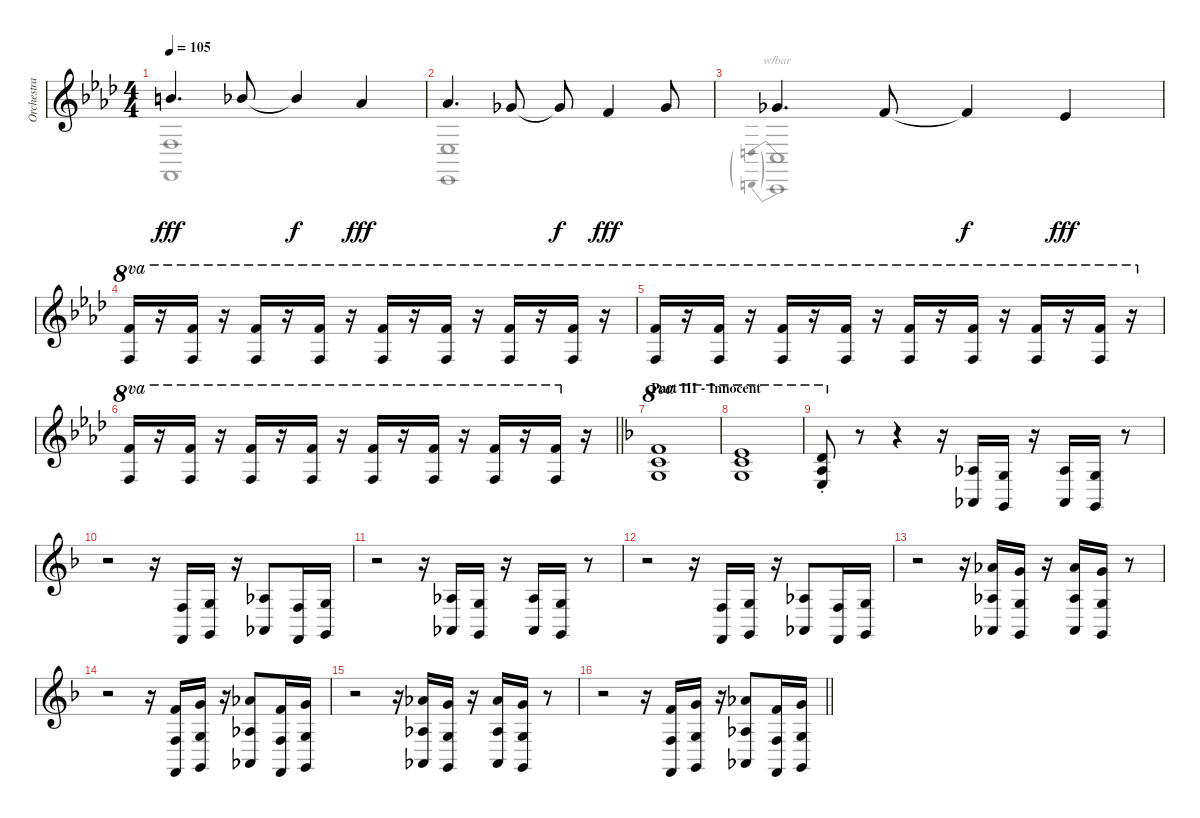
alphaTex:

\track ("Orchestra" "Orchestra") {instrument brasssection}
\staff {score}
\tuning (D4 A3 F3 C3 G2 D2) {hide}
\voice
\ts (4 4)
\tempo 105
\clef g2
\ks fminor
9.1.4{d dy fff} 8.1.8 8.1{t}.4{dy f} 6.1.4{dy fff} |
6.1.4{d} 4.1.8 4.1{t}.8{dy f} 3.1.4{dy fff} 4.1.8 |
4.1.4{d} 3.1.8 3.1{t}.4{dy f} 1.1.4{dy fff} |
(15.1 12.3).16{ot 8va} r.16{ot 8va} (15.1 12.3).16{ot 8va} r.16{ot 8va} (15.1 12.3).16{ot 8va} r.16{ot 8va} (15.1 12.3).16{ot 8va} r.16{ot 8va} (15.1 12.3).16{ot 8va} r.16{ot 8va} (15.1 12.3).16{ot 8va} r.16{ot 8va} (15.1 12.3).16{ot 8va} r.16{ot 8va} (15.1 12.3).16{ot 8va} r.16{ot 8va} |
(15.1 12.3).16{ot 8va} r.16{ot 8va} (15.1 12.3).16{ot 8va} r.16{ot 8va} (15.1 12.3).16{ot 8va} r.16{ot 8va} (15.1 12.3).16{ot 8va} r.16{ot 8va} (15.1 12.3).16{ot 8va} r.16{ot 8va} (15.1 12.3).16{ot 8va} r.16{ot 8va} (15.1 12.3).16{ot 8va} r.16{ot 8va} (15.1 12.3).16{ot 8va} r.16{ot 8va} |
\barLineRight lightlight
(15.1 12.3).16{ot 8va} r.16{ot 8va} (15.1 12.3).16{ot 8va} r.16{ot 8va} (15.1 12.3).16{ot 8va} r.16{ot 8va} (15.1 12.3).16{ot 8va} r.16{ot 8va} (15.1 12.3).16{ot 8va} r.16{ot 8va} (15.1 12.3).16{ot 8va} r.16{ot 8va} (15.1 12.3).16{ot 8va} r.16{ot 8va} (15.1 12.3).16{ot 8va} r.16 |
\section ("" "Part III - Innocent")
\ks dminor
(15.1 15.2 14.3).1{ot 8va} |
(14.1 15.2 14.3).1{ot 8va} |
(12.1{st} 12.2{st} 11.3{st}).8{ot 8va} r.8 r.4 r.16 (8.4 6.6).16 (7.4 5.6).16 r.16 (8.4 6.6).16 (7.4 5.6).16 r.8 |
r.2 r.16 (5.4 3.6).16 (7.4 5.6).16 r.16 (8.4 6.6).8 (5.4 3.6).16 (7.4 5.6).16 |
r.2 r.16 (8.4 6.6).16 (7.4 5.6).16 r.16 (8.4 6.6).16 (7.4 5.6).16 r.8 |
r.2 r.16 (5.4 3.6).16 (7.4 5.6).16 r.16 (8.4 6.6).8 (5.4 3.6).16 (7.4 5.6).16 |
r.2 r.16 (6.1 8.4 6.6).16 (5.1 7.4 5.6).16 r.16 (6.1 8.4 6.6).16 (5.1 7.4 5.6).16 r.8 |
r.2 r.16 (3.1 5.4 3.6).16 (5.1 7.4 5.6).16 r.16 (6.1 8.4 6.6).8 (3.1 5.4 3.6).16 (5.1 7.4 5.6).16 |
r.2 r.16 (6.1 8.4 6.6).16 (5.1 7.4 5.6).16 r.16 (6.1 8.4 6.6).16 (5.1 7.4 5.6).16 r.8 |
\barLineRight lightlight
r.2 r.16 (3.1 5.4 3.6).16 (5.1 7.4 5.6).16 r.16 (6.1 8.4 6.6).8 (3.1 5.4 3.6).16 (5.1 7.4 5.6).16
\voice
\clef g2
\ottava regular
\simile none
\ks fminor
(5.4 3.6).1{dy fff} |
(3.4 1.6).1 |
(2.4 0.6).1{tbe (predive default 0 -4 60 -4)} |
|
|
\barLineRight lightlight
|
\ks dminor
|
|
|
|
|
|
|
|
|
\barLineRight lightlight
